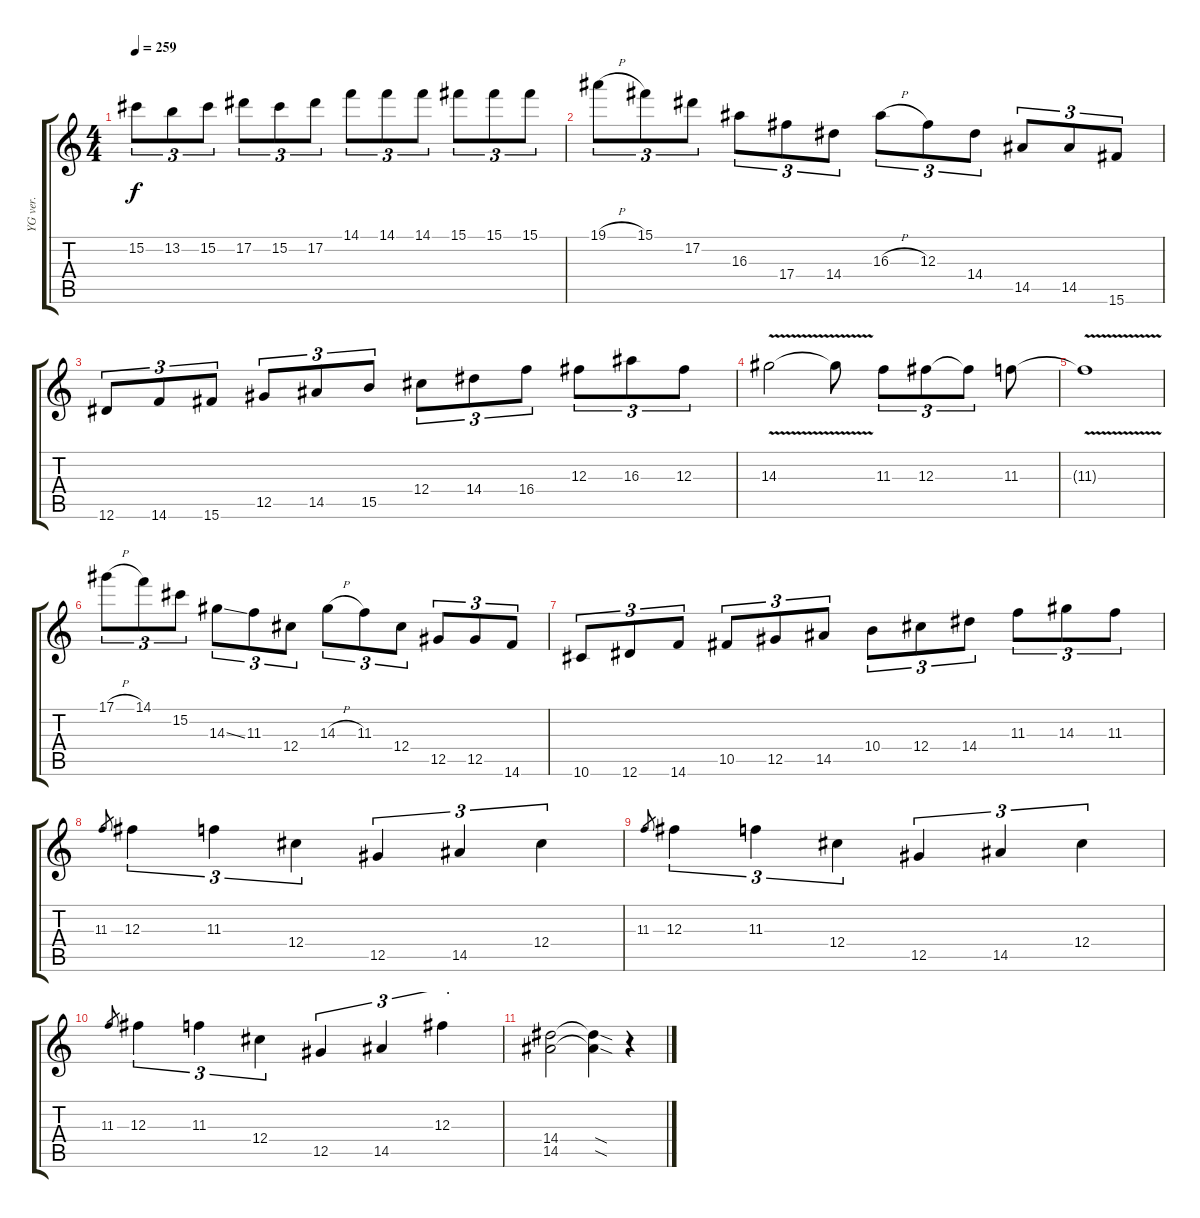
\track ("YG ver." "YG ver.") {mute instrument overdrivenguitar}
\staff {score tabs}
\tuning (Eb4 Bb3 Gb3 Db3 Ab2 Eb2) {hide}
\ts (4 4)
\tempo 259
\clef g2
\ks c
15.2.8{tu (3 2) dy f} 13.2.8{tu (3 2)} 15.2.8{tu (3 2)} 17.2.8{tu (3 2)} 15.2.8{tu (3 2)} 17.2.8{tu (3 2)} 14.1.8{tu (3 2)} 14.1.8{tu (3 2)} 14.1.8{tu (3 2)} 15.1.8{tu (3 2)} 15.1.8{tu (3 2)} 15.1.8{tu (3 2)} |
19.1{h}.8{tu (3 2)} 15.1.8{tu (3 2)} 17.2.8{tu (3 2)} 16.3.8{tu (3 2)} 17.4.8{tu (3 2)} 14.4.8{tu (3 2)} 16.3{h}.8{tu (3 2)} 12.3.8{tu (3 2)} 14.4.8{tu (3 2)} 14.5.8{tu (3 2)} 14.5.8{tu (3 2)} 15.6.8{tu (3 2)} |
12.6.8{tu (3 2)} 14.6.8{tu (3 2)} 15.6.8{tu (3 2)} 12.5.8{tu (3 2)} 14.5.8{tu (3 2)} 15.5.8{tu (3 2)} 12.4.8{tu (3 2)} 14.4.8{tu (3 2)} 16.4.8{tu (3 2)} 12.3.8{tu (3 2)} 16.3.8{tu (3 2)} 12.3.8{tu (3 2)} |
14.3{v}.2 14.3{t}.8 11.3.8{tu (3 2)} 12.3.8{tu (3 2)} 12.3{t}.8{tu (3 2)} 11.3.8 |
11.3{v t}.1 |
17.1{h}.8{tu (3 2)} 14.1.8{tu (3 2)} 15.2.8{tu (3 2)} 14.3{ss}.8{tu (3 2)} 11.3.8{tu (3 2)} 12.4.8{tu (3 2)} 14.3{h}.8{tu (3 2)} 11.3.8{tu (3 2)} 12.4.8{tu (3 2)} 12.5.8{tu (3 2)} 12.5.8{tu (3 2)} 14.6.8{tu (3 2)} |
10.6.8{tu (3 2)} 12.6.8{tu (3 2)} 14.6.8{tu (3 2)} 10.5.8{tu (3 2)} 12.5.8{tu (3 2)} 14.5.8{tu (3 2)} 10.4.8{tu (3 2)} 12.4.8{tu (3 2)} 14.4.8{tu (3 2)} 11.3.8{tu (3 2)} 14.3.8{tu (3 2)} 11.3.8{tu (3 2)} |
11.3.8{gr} 12.3.4{tu (3 2)} 11.3.4{tu (3 2)} 12.4.4{tu (3 2)} 12.5.4{tu (3 2)} 14.5.4{tu (3 2)} 12.4.4{tu (3 2)} |
11.3.8{gr} 12.3.4{tu (3 2)} 11.3.4{tu (3 2)} 12.4.4{tu (3 2)} 12.5.4{tu (3 2)} 14.5.4{tu (3 2)} 12.4.4{tu (3 2)} |
11.3.8{gr} 12.3.4{tu (3 2)} 11.3.4{tu (3 2)} 12.4.4{tu (3 2)} 12.5.4{tu (3 2)} 14.5.4{tu (3 2)} 12.3.4{tu (3 2)} |
(14.4 14.5).2 (14.4{sod t} 14.5{sod t}).4 r.4
